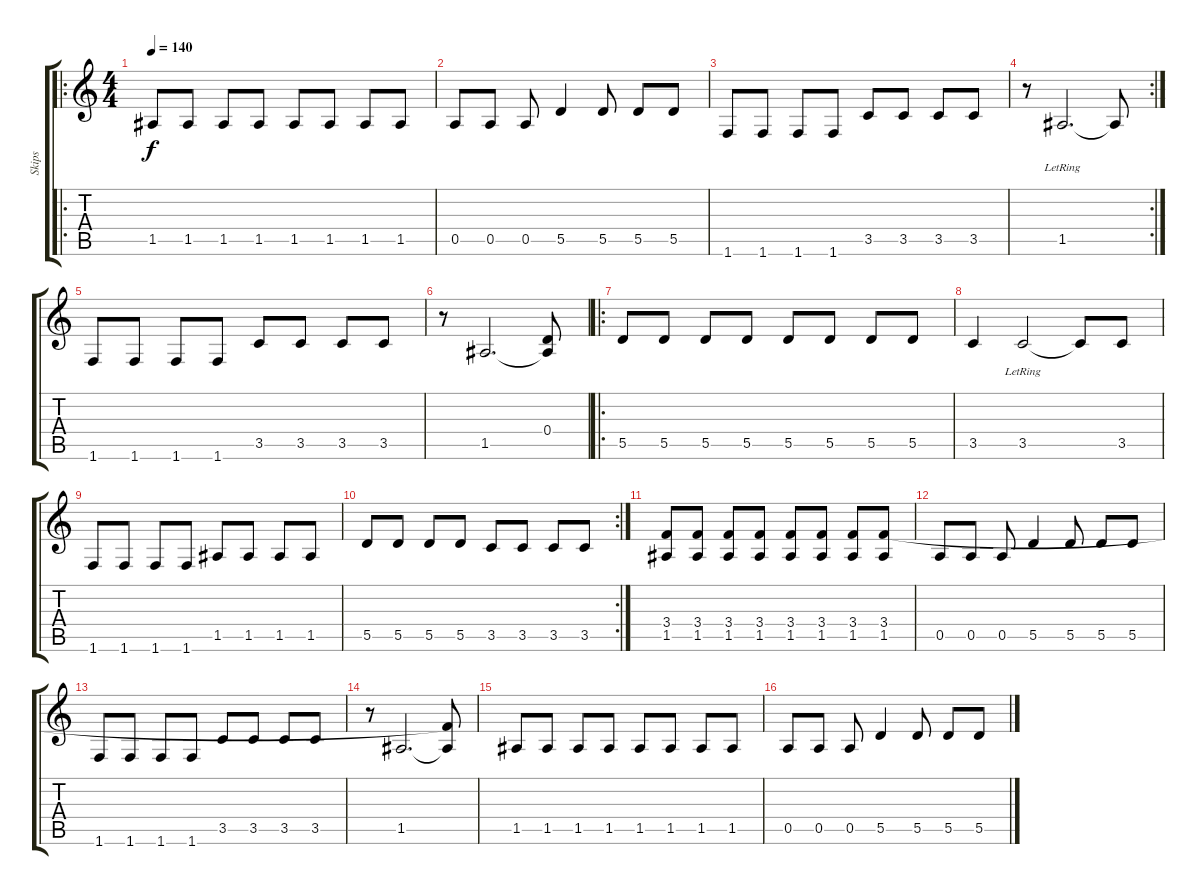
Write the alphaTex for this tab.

\track ("Skips" "Skips") {instrument electricbassfinger}
\staff {score tabs}
\tuning (E4 B3 G3 D3 A2 E2) {hide}
\ro
\ts (4 4)
\tempo 140
\clef g2
\ks c
1.5.8{dy f} 1.5.8 1.5.8 1.5.8 1.5.8 1.5.8 1.5.8 1.5.8 |
0.5.8 0.5.8 0.5.8 5.5.4 5.5.8 5.5.8 5.5.8 |
1.6.8 1.6.8 1.6.8 1.6.8 3.5.8 3.5.8 3.5.8 3.5.8 |
\rc 2
r.8 1.5{lr}.2{d} 1.5{t}.8 |
1.6.8 1.6.8 1.6.8 1.6.8 3.5.8 3.5.8 3.5.8 3.5.8 |
r.8 1.5.2{d} (0.4 1.5{t}).8 |
\ro
5.5.8 5.5.8 5.5.8 5.5.8 5.5.8 5.5.8 5.5.8 5.5.8 |
3.5.4 3.5{lr}.2 3.5{t}.8 3.5.8 |
1.6.8 1.6.8 1.6.8 1.6.8 1.5.8 1.5.8 1.5.8 1.5.8 |
\rc 2
5.5.8 5.5.8 5.5.8 5.5.8 3.5.8 3.5.8 3.5.8 3.5.8 |
(3.4 1.5).8 (3.4 1.5).8 (3.4 1.5).8 (3.4 1.5).8 (3.4 1.5).8 (3.4 1.5).8 (3.4 1.5).8 (3.4 1.5).8 |
0.5.8 0.5.8 0.5.8 5.5.4 5.5.8 5.5.8 5.5.8 |
1.6.8 1.6.8 1.6.8 1.6.8 3.5.8 3.5.8 3.5.8 3.5.8 |
r.8 1.5.2{d} (3.4{t} 1.5{t}).8 |
1.5.8 1.5.8 1.5.8 1.5.8 1.5.8 1.5.8 1.5.8 1.5.8 |
0.5.8 0.5.8 0.5.8 5.5.4 5.5.8 5.5.8 5.5.8
